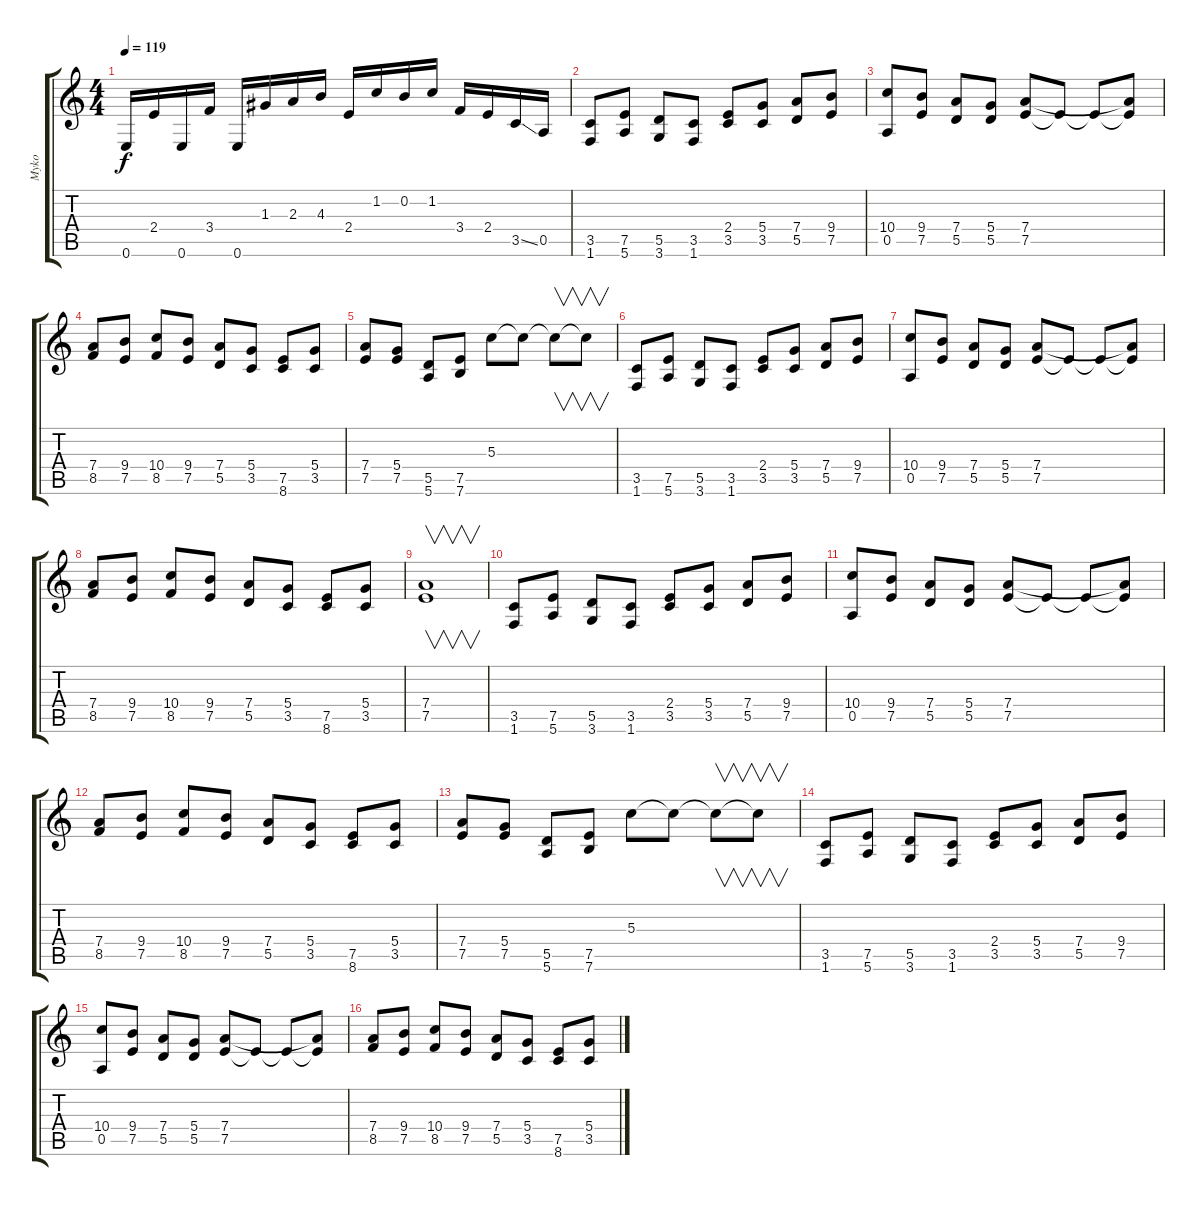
\track ("Myko" "Myko") {instrument distortionguitar}
\staff {score tabs}
\tuning (E4 B3 G3 D3 A2 E2) {hide}
\ts (4 4)
\tempo 119
\clef g2
\ks c
0.6.16{dy f} 2.4.16 0.6.16 3.4.16 0.6.16 1.3.16 2.3.16 4.3.16 2.4.16 1.2.16 0.2.16 1.2.16 3.4.16 2.4.16 3.5{ss}.16 0.5.16 |
(3.5 1.6).8{volume 15} (7.5 5.6).8 (5.5 3.6).8 (3.5 1.6).8 (2.4 3.5).8 (5.4 3.5).8 (7.4 5.5).8 (9.4 7.5).8 |
(10.4 0.5).8 (9.4 7.5).8 (7.4 5.5).8 (5.4 5.5).8 (7.4 7.5).8 7.5{t}.8 7.5{t}.8 (7.4{t} 7.5{t}).8 |
(7.4 8.5).8 (9.4 7.5).8 (10.4 8.5).8 (9.4 7.5).8 (7.4 5.5).8 (5.4 3.5).8 (7.5 8.6).8 (5.4 3.5).8 |
(7.4 7.5).8 (5.4 7.5).8 (5.5 5.6).8 (7.5 7.6).8 5.3.8 5.3{t}.8 5.3{t}.8{v} 5.3{t}.8{v} |
(3.5 1.6).8{volume 15 instrument distortionguitar} (7.5 5.6).8 (5.5 3.6).8 (3.5 1.6).8 (2.4 3.5).8 (5.4 3.5).8 (7.4 5.5).8 (9.4 7.5).8 |
(10.4 0.5).8 (9.4 7.5).8 (7.4 5.5).8 (5.4 5.5).8 (7.4 7.5).8 7.5{t}.8 7.5{t}.8 (7.4{t} 7.5{t}).8 |
(7.4 8.5).8 (9.4 7.5).8 (10.4 8.5).8 (9.4 7.5).8 (7.4 5.5).8 (5.4 3.5).8 (7.5 8.6).8 (5.4 3.5).8 |
(7.4 7.5).1{v} |
(3.5 1.6).8{volume 15} (7.5 5.6).8 (5.5 3.6).8 (3.5 1.6).8 (2.4 3.5).8 (5.4 3.5).8 (7.4 5.5).8 (9.4 7.5).8 |
(10.4 0.5).8 (9.4 7.5).8 (7.4 5.5).8 (5.4 5.5).8 (7.4 7.5).8 7.5{t}.8 7.5{t}.8 (7.4{t} 7.5{t}).8 |
(7.4 8.5).8 (9.4 7.5).8 (10.4 8.5).8 (9.4 7.5).8 (7.4 5.5).8 (5.4 3.5).8 (7.5 8.6).8 (5.4 3.5).8 |
(7.4 7.5).8 (5.4 7.5).8 (5.5 5.6).8 (7.5 7.6).8 5.3.8 5.3{t}.8 5.3{t}.8{v} 5.3{t}.8{v} |
(3.5 1.6).8{volume 15} (7.5 5.6).8 (5.5 3.6).8 (3.5 1.6).8 (2.4 3.5).8 (5.4 3.5).8 (7.4 5.5).8 (9.4 7.5).8 |
(10.4 0.5).8 (9.4 7.5).8 (7.4 5.5).8 (5.4 5.5).8 (7.4 7.5).8 7.5{t}.8 7.5{t}.8 (7.4{t} 7.5{t}).8 |
(7.4 8.5).8 (9.4 7.5).8 (10.4 8.5).8 (9.4 7.5).8 (7.4 5.5).8 (5.4 3.5).8 (7.5 8.6).8 (5.4 3.5).8
